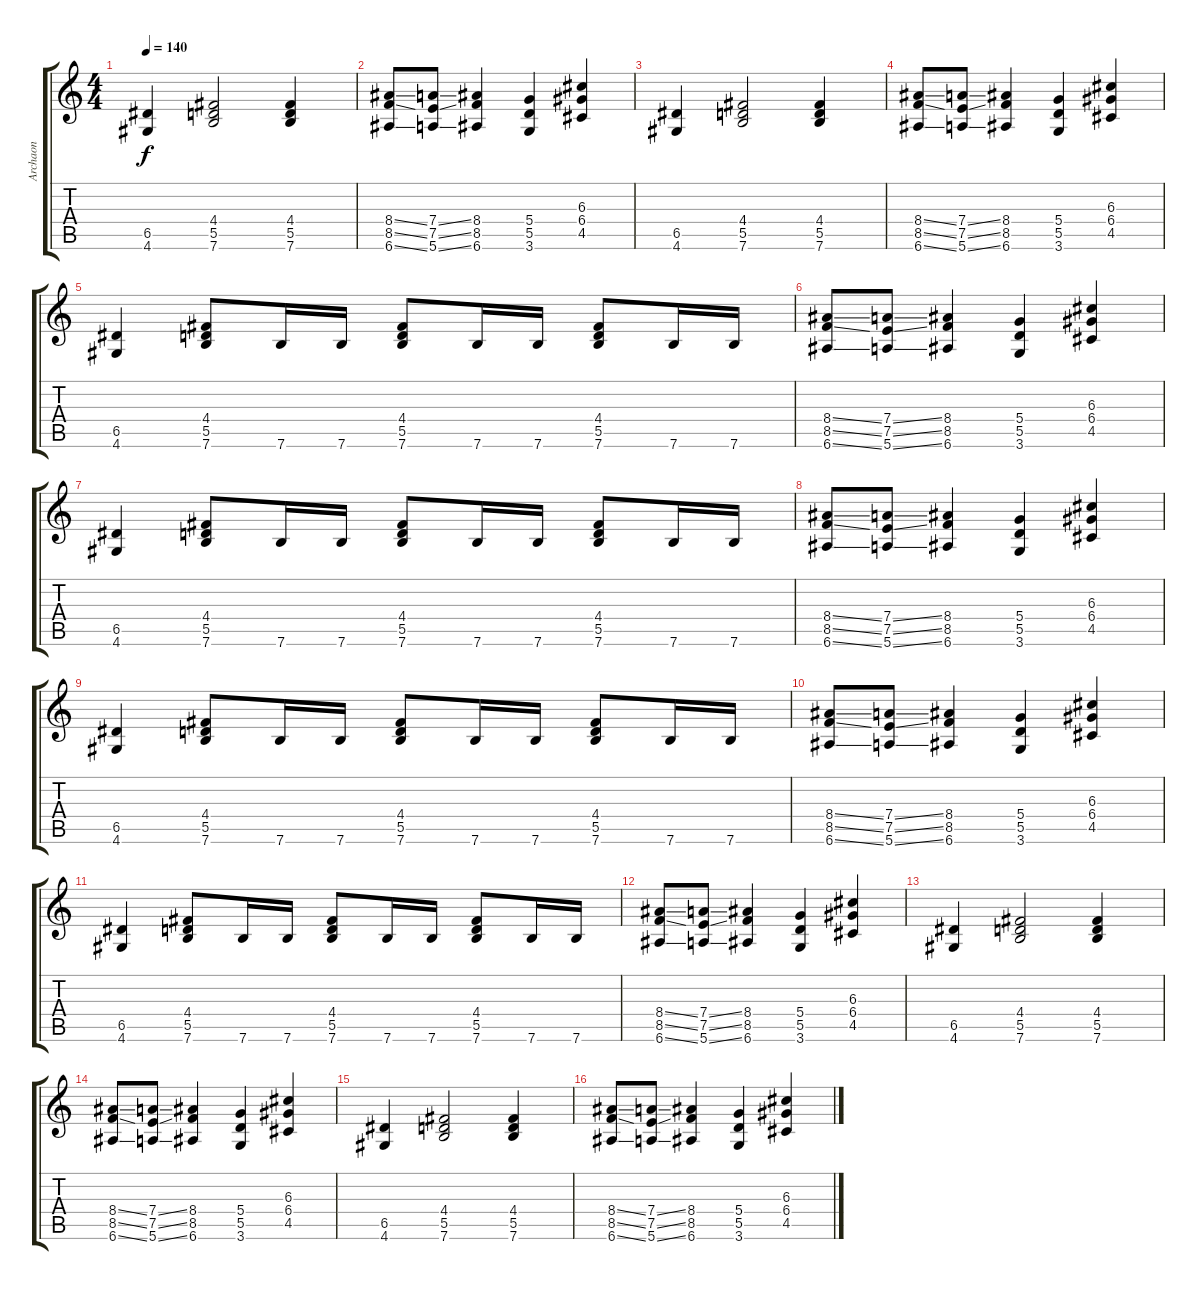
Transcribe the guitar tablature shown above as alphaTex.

\track ("Archaon" "Archaon") {instrument distortionguitar}
\staff {score tabs}
\tuning (E4 B3 G3 D3 A2 E2) {hide}
\ts (4 4)
\tempo 140
\clef g2
\ks c
(6.5 4.6).4{dy f} (4.4 5.5 7.6).2 (4.4 5.5 7.6).4 |
(8.4{ss} 8.5{ss} 6.6{ss}).8 (7.4{ss} 7.5{ss} 5.6{ss}).8 (8.4 8.5 6.6).4 (5.4 5.5 3.6).4 (6.3 6.4 4.5).4 |
(6.5 4.6).4 (4.4 5.5 7.6).2 (4.4 5.5 7.6).4 |
(8.4{ss} 8.5{ss} 6.6{ss}).8 (7.4{ss} 7.5{ss} 5.6{ss}).8 (8.4 8.5 6.6).4 (5.4 5.5 3.6).4 (6.3 6.4 4.5).4 |
(6.5 4.6).4 (4.4 5.5 7.6).8 7.6.16 7.6.16 (4.4 5.5 7.6).8 7.6.16 7.6.16 (4.4 5.5 7.6).8 7.6.16 7.6.16 |
(8.4{ss} 8.5{ss} 6.6{ss}).8 (7.4{ss} 7.5{ss} 5.6{ss}).8 (8.4 8.5 6.6).4 (5.4 5.5 3.6).4 (6.3 6.4 4.5).4 |
(6.5 4.6).4 (4.4 5.5 7.6).8 7.6.16 7.6.16 (4.4 5.5 7.6).8 7.6.16 7.6.16 (4.4 5.5 7.6).8 7.6.16 7.6.16 |
(8.4{ss} 8.5{ss} 6.6{ss}).8 (7.4{ss} 7.5{ss} 5.6{ss}).8 (8.4 8.5 6.6).4 (5.4 5.5 3.6).4 (6.3 6.4 4.5).4 |
(6.5 4.6).4 (4.4 5.5 7.6).8 7.6.16 7.6.16 (4.4 5.5 7.6).8 7.6.16 7.6.16 (4.4 5.5 7.6).8 7.6.16 7.6.16 |
(8.4{ss} 8.5{ss} 6.6{ss}).8 (7.4{ss} 7.5{ss} 5.6{ss}).8 (8.4 8.5 6.6).4 (5.4 5.5 3.6).4 (6.3 6.4 4.5).4 |
(6.5 4.6).4 (4.4 5.5 7.6).8 7.6.16 7.6.16 (4.4 5.5 7.6).8 7.6.16 7.6.16 (4.4 5.5 7.6).8 7.6.16 7.6.16 |
(8.4{ss} 8.5{ss} 6.6{ss}).8 (7.4{ss} 7.5{ss} 5.6{ss}).8 (8.4 8.5 6.6).4 (5.4 5.5 3.6).4 (6.3 6.4 4.5).4 |
(6.5 4.6).4 (4.4 5.5 7.6).2 (4.4 5.5 7.6).4 |
(8.4{ss} 8.5{ss} 6.6{ss}).8 (7.4{ss} 7.5{ss} 5.6{ss}).8 (8.4 8.5 6.6).4 (5.4 5.5 3.6).4 (6.3 6.4 4.5).4 |
(6.5 4.6).4 (4.4 5.5 7.6).2 (4.4 5.5 7.6).4 |
(8.4{ss} 8.5{ss} 6.6{ss}).8 (7.4{ss} 7.5{ss} 5.6{ss}).8 (8.4 8.5 6.6).4 (5.4 5.5 3.6).4 (6.3 6.4 4.5).4
